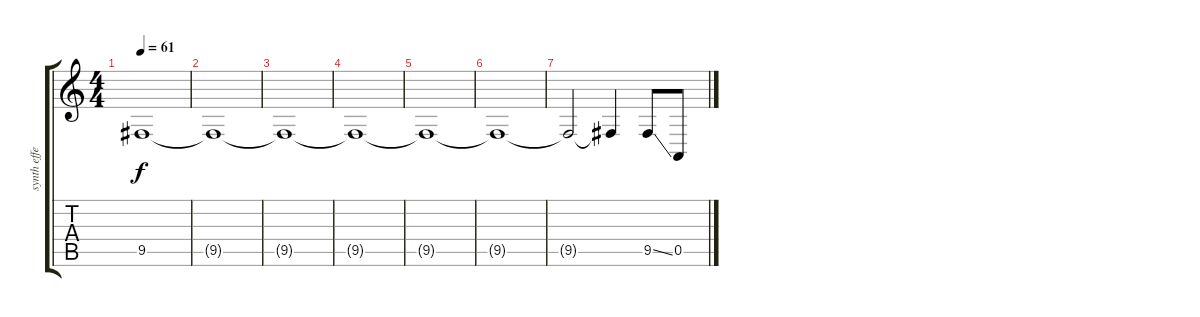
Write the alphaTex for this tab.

\track ("synth effect 2" "synth effe") {instrument applause}
\staff {score tabs}
\tuning (E4 B3 G3 D3 A2 E2) {hide}
\ts (4 4)
\tempo 61
\clef g2
\ks c
9.5{t}.1{dy f} |
9.5{t}.1{volume 8} |
9.5{t}.1 |
9.5{t}.1 |
9.5{t}.1 |
9.5{t}.1 |
9.5{t}.2 9.5{t}.4 9.5{ss}.8 0.5.8
